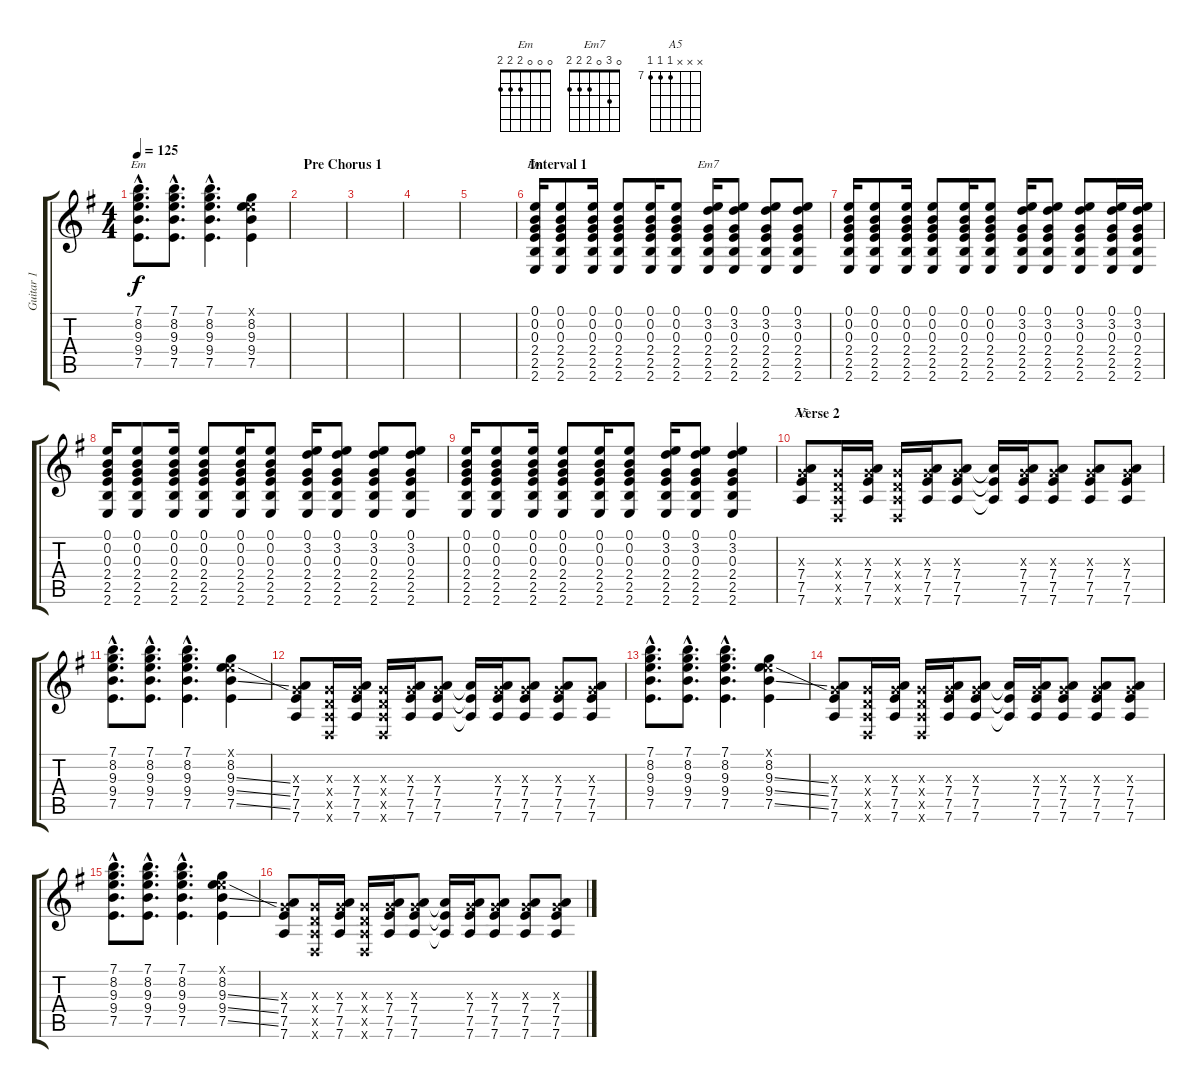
\track ("Guitar 1" "Guitar 1") {instrument electricguitarclean}
\staff {score tabs}
\tuning (E4 B3 G3 D3 A2 D2) {hide}
\chord ("Em" 7 8 9 9 7 x) {firstfret 7 barre 7}
\chord ("Em" 0 0 0 2 2 2)
\chord ("Em7" 0 3 0 2 2 2)
\chord ("A5" x x x 7 7 7) {firstfret 7}
\ts (4 4)
\tempo 125
\clef g2
\ks eminor
(7.1{hac} 8.2{hac} 9.3{hac} 9.4{hac} 7.5{hac}).8{d ch "Em" dy f} (7.1{hac} 8.2{hac} 9.3{hac} 9.4{hac} 7.5{hac}).8{d} (7.1{hac} 8.2{hac} 9.3{hac} 9.4{hac} 7.5{hac}).4{d} (0.1{x} 8.2 9.3 9.4 7.5).4 |
\section ("" "Pre Chorus 1")
|
|
|
|
\section ("" "Interval 1")
(0.1 0.2 0.3 2.4 2.5 2.6).16{ch "Em"} (0.1 0.2 0.3 2.4 2.5 2.6).8 (0.1 0.2 0.3 2.4 2.5 2.6).16 (0.1 0.2 0.3 2.4 2.5 2.6).8 (0.1 0.2 0.3 2.4 2.5 2.6).16 (0.1 0.2 0.3 2.4 2.5 2.6).8 (0.1 3.2 0.3 2.4 2.5 2.6).16{ch "Em7"} (0.1 3.2 0.3 2.4 2.5 2.6).8 (0.1 3.2 0.3 2.4 2.5 2.6).8 (0.1 3.2 0.3 2.4 2.5 2.6).8 |
(0.1 0.2 0.3 2.4 2.5 2.6).16 (0.1 0.2 0.3 2.4 2.5 2.6).8 (0.1 0.2 0.3 2.4 2.5 2.6).16 (0.1 0.2 0.3 2.4 2.5 2.6).8 (0.1 0.2 0.3 2.4 2.5 2.6).16 (0.1 0.2 0.3 2.4 2.5 2.6).8 (0.1 3.2 0.3 2.4 2.5 2.6).16 (0.1 3.2 0.3 2.4 2.5 2.6).8 (0.1 3.2 0.3 2.4 2.5 2.6).8 (0.1 3.2 0.3 2.4 2.5 2.6).16 (0.1 3.2 0.3 2.4 2.5 2.6).16 |
(0.1 0.2 0.3 2.4 2.5 2.6).16 (0.1 0.2 0.3 2.4 2.5 2.6).8 (0.1 0.2 0.3 2.4 2.5 2.6).16 (0.1 0.2 0.3 2.4 2.5 2.6).8 (0.1 0.2 0.3 2.4 2.5 2.6).16 (0.1 0.2 0.3 2.4 2.5 2.6).8 (0.1 3.2 0.3 2.4 2.5 2.6).16 (0.1 3.2 0.3 2.4 2.5 2.6).8 (0.1 3.2 0.3 2.4 2.5 2.6).8 (0.1 3.2 0.3 2.4 2.5 2.6).8 |
(0.1 0.2 0.3 2.4 2.5 2.6).16 (0.1 0.2 0.3 2.4 2.5 2.6).8 (0.1 0.2 0.3 2.4 2.5 2.6).16 (0.1 0.2 0.3 2.4 2.5 2.6).8 (0.1 0.2 0.3 2.4 2.5 2.6).16 (0.1 0.2 0.3 2.4 2.5 2.6).8 (0.1 3.2 0.3 2.4 2.5 2.6).16 (0.1 3.2 0.3 2.4 2.5 2.6).8 (0.1 3.2 0.3 2.4 2.5 2.6).4 |
\section ("" "Verse 2")
(0.3{x} 7.4 7.5 7.6).8{ch "A5"} (0.3{x} 0.4{x} 0.5{x} 0.6{x}).16 (0.3{x} 7.4 7.5 7.6).16 (0.3{x} 0.4{x} 0.5{x} 0.6{x}).16 (0.3{x} 7.4 7.5 7.6).16 (0.3{x} 7.4 7.5 7.6).8 (7.4{t} 7.5{t} 7.6{t}).16 (0.3{x} 7.4 7.5 7.6).16 (0.3{x} 7.4 7.5 7.6).8 (0.3{x} 7.4 7.5 7.6).8 (0.3{x} 7.4 7.5 7.6).8 |
(7.1{hac} 8.2{hac} 9.3{hac} 9.4{hac} 7.5{hac}).8{d} (7.1{hac} 8.2{hac} 9.3{hac} 9.4{hac} 7.5{hac}).8{d} (7.1{hac} 8.2{hac} 9.3{hac} 9.4{hac} 7.5{hac}).4{d} (0.1{x} 8.2 9.3{ss} 9.4{ss} 7.5{ss}).4 |
(0.3{x} 7.4 7.5 7.6).8 (0.3{x} 0.4{x} 0.5{x} 0.6{x}).16 (0.3{x} 7.4 7.5 7.6).16 (0.3{x} 0.4{x} 0.5{x} 0.6{x}).16 (0.3{x} 7.4 7.5 7.6).16 (0.3{x} 7.4 7.5 7.6).8 (7.4{t} 7.5{t} 7.6{t}).16 (0.3{x} 7.4 7.5 7.6).16 (0.3{x} 7.4 7.5 7.6).8 (0.3{x} 7.4 7.5 7.6).8 (0.3{x} 7.4 7.5 7.6).8 |
(7.1{hac} 8.2{hac} 9.3{hac} 9.4{hac} 7.5{hac}).8{d} (7.1{hac} 8.2{hac} 9.3{hac} 9.4{hac} 7.5{hac}).8{d} (7.1{hac} 8.2{hac} 9.3{hac} 9.4{hac} 7.5{hac}).4{d} (0.1{x} 8.2 9.3{ss} 9.4{ss} 7.5{ss}).4 |
(0.3{x} 7.4 7.5 7.6).8 (0.3{x} 0.4{x} 0.5{x} 0.6{x}).16 (0.3{x} 7.4 7.5 7.6).16 (0.3{x} 0.4{x} 0.5{x} 0.6{x}).16 (0.3{x} 7.4 7.5 7.6).16 (0.3{x} 7.4 7.5 7.6).8 (7.4{t} 7.5{t} 7.6{t}).16 (0.3{x} 7.4 7.5 7.6).16 (0.3{x} 7.4 7.5 7.6).8 (0.3{x} 7.4 7.5 7.6).8 (0.3{x} 7.4 7.5 7.6).8 |
(7.1{hac} 8.2{hac} 9.3{hac} 9.4{hac} 7.5{hac}).8{d} (7.1{hac} 8.2{hac} 9.3{hac} 9.4{hac} 7.5{hac}).8{d} (7.1{hac} 8.2{hac} 9.3{hac} 9.4{hac} 7.5{hac}).4{d} (0.1{x} 8.2 9.3{ss} 9.4{ss} 7.5{ss}).4 |
(0.3{x} 7.4 7.5 7.6).8 (0.3{x} 0.4{x} 0.5{x} 0.6{x}).16 (0.3{x} 7.4 7.5 7.6).16 (0.3{x} 0.4{x} 0.5{x} 0.6{x}).16 (0.3{x} 7.4 7.5 7.6).16 (0.3{x} 7.4 7.5 7.6).8 (7.4{t} 7.5{t} 7.6{t}).16 (0.3{x} 7.4 7.5 7.6).16 (0.3{x} 7.4 7.5 7.6).8 (0.3{x} 7.4 7.5 7.6).8 (0.3{x} 7.4 7.5 7.6).8
